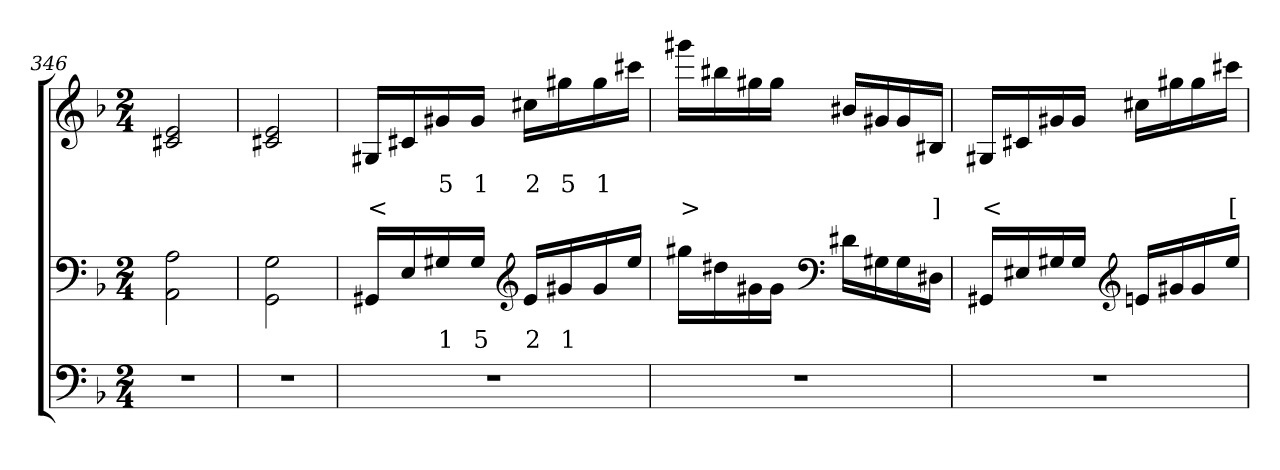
**kern	**kern	**text	**kern	**text	**text
*part3	*part2	*part2	*part1	*part1	*part1
*staff3	*staff2	*staff2	*staff1	*staff1	*staff1
*clefF4	*clefF4	*	*clefG2	*	*
*k[b-]	*k[b-]	*	*k[b-]	*	*
*M2/4	*M2/4	*	*M2/4	*	*
=346	=346	=346	=346	=346	=346
2r	2A 2AA	.	2e 2c#X	.	.
=347	=347	=347	=347	=347	=347
2r	2G\ 2GG\	.	2e 2c#X	.	.
=348	=348	=348	=348	=348	=348
2r	16GG#XLL	.	16G#XLL	.	<
.	16E	.	16c#X	.	.
.	16G#	1	16g#	5	.
.	16G#JJ	5	16g#JJ	1	.
*	*clefG2	*	*	*	*
.	16eLL	2	16cc#LL	2	.
.	16g#	1	16gg#	5	.
.	16g#	.	16gg#	1	.
.	16eeJJ	.	16ccc#JJ	.	.
=349	=349	=349	=349	=349	=349
2r	16gg#XLL	.	16ggg#XLL	.	>
.	16dd#X	.	16bb#X	.	.
.	16g#	.	16gg#	.	.
.	16g#JJ	.	16gg#JJ	.	.
*	*clefF4	*	*	*	*
.	16d#LL	.	16b#LL	.	.
.	16G#	.	16g#	.	.
.	16G#	.	16g#	.	.
.	16D#JJ	.	16B#JJ	.	]
=350	=350	=350	=350	=350	=350
2r	16GG#XLL	.	16G#XLL	.	<
.	16E#X	.	16c#X	.	.
.	16G#	.	16g#	.	.
.	16G#JJ	.	16g#JJ	.	.
*	*clefG2	*	*	*	*
.	16enLL	.	16cc#LL	.	.
.	16g#	.	16gg#	.	.
.	16g#	.	16gg#	.	.
.	16eeJJ	.	16ccc#JJ	.	[
=	=	=	=	=	=
*-	*-	*-	*-	*-	*-
